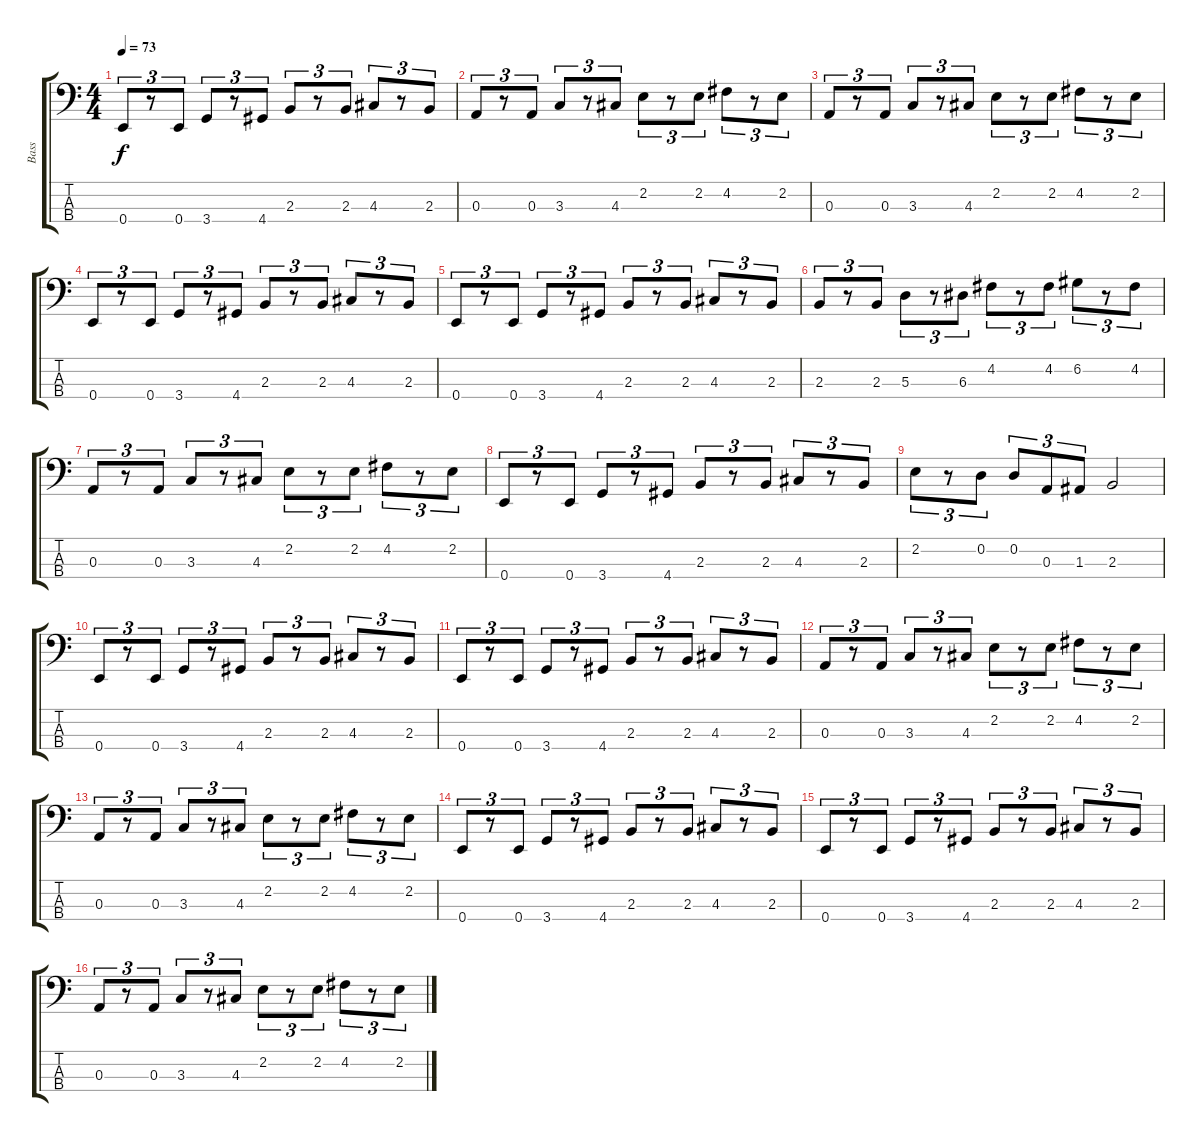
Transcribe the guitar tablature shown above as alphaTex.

\track ("Bass" "Bass") {instrument electricbassfinger}
\staff {score tabs}
\tuning (G2 D2 A1 E1) {hide}
\ts (4 4)
\tempo 73
\clef f4
\ks c
0.4.8{tu (3 2) dy f} r.8{tu (3 2)} 0.4.8{tu (3 2)} 3.4.8{tu (3 2)} r.8{tu (3 2)} 4.4.8{tu (3 2)} 2.3.8{tu (3 2)} r.8{tu (3 2)} 2.3.8{tu (3 2)} 4.3.8{tu (3 2)} r.8{tu (3 2)} 2.3.8{tu (3 2)} |
0.3.8{tu (3 2)} r.8{tu (3 2)} 0.3.8{tu (3 2)} 3.3.8{tu (3 2)} r.8{tu (3 2)} 4.3.8{tu (3 2)} 2.2.8{tu (3 2)} r.8{tu (3 2)} 2.2.8{tu (3 2)} 4.2.8{tu (3 2)} r.8{tu (3 2)} 2.2.8{tu (3 2)} |
0.3.8{tu (3 2)} r.8{tu (3 2)} 0.3.8{tu (3 2)} 3.3.8{tu (3 2)} r.8{tu (3 2)} 4.3.8{tu (3 2)} 2.2.8{tu (3 2)} r.8{tu (3 2)} 2.2.8{tu (3 2)} 4.2.8{tu (3 2)} r.8{tu (3 2)} 2.2.8{tu (3 2)} |
0.4.8{tu (3 2)} r.8{tu (3 2)} 0.4.8{tu (3 2)} 3.4.8{tu (3 2)} r.8{tu (3 2)} 4.4.8{tu (3 2)} 2.3.8{tu (3 2)} r.8{tu (3 2)} 2.3.8{tu (3 2)} 4.3.8{tu (3 2)} r.8{tu (3 2)} 2.3.8{tu (3 2)} |
0.4.8{tu (3 2)} r.8{tu (3 2)} 0.4.8{tu (3 2)} 3.4.8{tu (3 2)} r.8{tu (3 2)} 4.4.8{tu (3 2)} 2.3.8{tu (3 2)} r.8{tu (3 2)} 2.3.8{tu (3 2)} 4.3.8{tu (3 2)} r.8{tu (3 2)} 2.3.8{tu (3 2)} |
2.3.8{tu (3 2)} r.8{tu (3 2)} 2.3.8{tu (3 2)} 5.3.8{tu (3 2)} r.8{tu (3 2)} 6.3.8{tu (3 2)} 4.2.8{tu (3 2)} r.8{tu (3 2)} 4.2.8{tu (3 2)} 6.2.8{tu (3 2)} r.8{tu (3 2)} 4.2.8{tu (3 2)} |
0.3.8{tu (3 2)} r.8{tu (3 2)} 0.3.8{tu (3 2)} 3.3.8{tu (3 2)} r.8{tu (3 2)} 4.3.8{tu (3 2)} 2.2.8{tu (3 2)} r.8{tu (3 2)} 2.2.8{tu (3 2)} 4.2.8{tu (3 2)} r.8{tu (3 2)} 2.2.8{tu (3 2)} |
0.4.8{tu (3 2)} r.8{tu (3 2)} 0.4.8{tu (3 2)} 3.4.8{tu (3 2)} r.8{tu (3 2)} 4.4.8{tu (3 2)} 2.3.8{tu (3 2)} r.8{tu (3 2)} 2.3.8{tu (3 2)} 4.3.8{tu (3 2)} r.8{tu (3 2)} 2.3.8{tu (3 2)} |
2.2.8{tu (3 2)} r.8{tu (3 2)} 0.2.8{tu (3 2)} 0.2.8{tu (3 2)} 0.3.8{tu (3 2)} 1.3.8{tu (3 2)} 2.3.2 |
0.4.8{tu (3 2)} r.8{tu (3 2)} 0.4.8{tu (3 2)} 3.4.8{tu (3 2)} r.8{tu (3 2)} 4.4.8{tu (3 2)} 2.3.8{tu (3 2)} r.8{tu (3 2)} 2.3.8{tu (3 2)} 4.3.8{tu (3 2)} r.8{tu (3 2)} 2.3.8{tu (3 2)} |
0.4.8{tu (3 2)} r.8{tu (3 2)} 0.4.8{tu (3 2)} 3.4.8{tu (3 2)} r.8{tu (3 2)} 4.4.8{tu (3 2)} 2.3.8{tu (3 2)} r.8{tu (3 2)} 2.3.8{tu (3 2)} 4.3.8{tu (3 2)} r.8{tu (3 2)} 2.3.8{tu (3 2)} |
0.3.8{tu (3 2)} r.8{tu (3 2)} 0.3.8{tu (3 2)} 3.3.8{tu (3 2)} r.8{tu (3 2)} 4.3.8{tu (3 2)} 2.2.8{tu (3 2)} r.8{tu (3 2)} 2.2.8{tu (3 2)} 4.2.8{tu (3 2)} r.8{tu (3 2)} 2.2.8{tu (3 2)} |
0.3.8{tu (3 2)} r.8{tu (3 2)} 0.3.8{tu (3 2)} 3.3.8{tu (3 2)} r.8{tu (3 2)} 4.3.8{tu (3 2)} 2.2.8{tu (3 2)} r.8{tu (3 2)} 2.2.8{tu (3 2)} 4.2.8{tu (3 2)} r.8{tu (3 2)} 2.2.8{tu (3 2)} |
0.4.8{tu (3 2)} r.8{tu (3 2)} 0.4.8{tu (3 2)} 3.4.8{tu (3 2)} r.8{tu (3 2)} 4.4.8{tu (3 2)} 2.3.8{tu (3 2)} r.8{tu (3 2)} 2.3.8{tu (3 2)} 4.3.8{tu (3 2)} r.8{tu (3 2)} 2.3.8{tu (3 2)} |
0.4.8{tu (3 2)} r.8{tu (3 2)} 0.4.8{tu (3 2)} 3.4.8{tu (3 2)} r.8{tu (3 2)} 4.4.8{tu (3 2)} 2.3.8{tu (3 2)} r.8{tu (3 2)} 2.3.8{tu (3 2)} 4.3.8{tu (3 2)} r.8{tu (3 2)} 2.3.8{tu (3 2)} |
0.3.8{tu (3 2)} r.8{tu (3 2)} 0.3.8{tu (3 2)} 3.3.8{tu (3 2)} r.8{tu (3 2)} 4.3.8{tu (3 2)} 2.2.8{tu (3 2)} r.8{tu (3 2)} 2.2.8{tu (3 2)} 4.2.8{tu (3 2)} r.8{tu (3 2)} 2.2.8{tu (3 2)}
